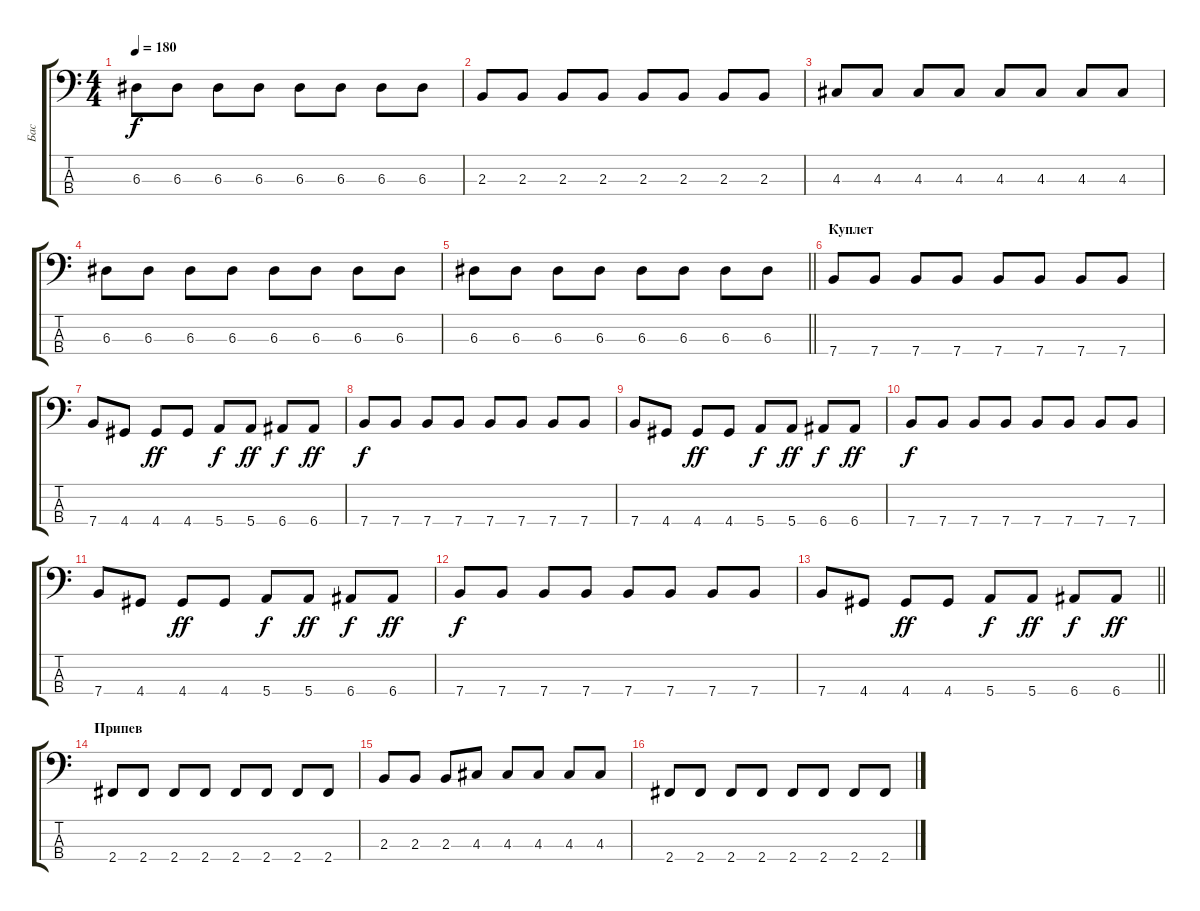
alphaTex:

\track ("Бас" "Бас") {instrument electricbassfinger}
\staff {score tabs}
\tuning (G2 D2 A1 E1) {hide}
\ts (4 4)
\tempo 180
\clef f4
\ks c
6.3.8{dy f} 6.3.8 6.3.8 6.3.8 6.3.8 6.3.8 6.3.8 6.3.8 |
2.3.8 2.3.8 2.3.8 2.3.8 2.3.8 2.3.8 2.3.8 2.3.8 |
4.3.8 4.3.8 4.3.8 4.3.8 4.3.8 4.3.8 4.3.8 4.3.8 |
6.3.8 6.3.8 6.3.8 6.3.8 6.3.8 6.3.8 6.3.8 6.3.8 |
\barLineRight lightlight
6.3.8 6.3.8 6.3.8 6.3.8 6.3.8 6.3.8 6.3.8 6.3.8 |
\section ("" "Куплет")
7.4.8 7.4.8 7.4.8 7.4.8 7.4.8 7.4.8 7.4.8 7.4.8 |
7.4.8 4.4.8 4.4.8{dy ff} 4.4.8 5.4.8{dy f} 5.4.8{dy ff} 6.4.8{dy f} 6.4.8{dy ff} |
7.4.8{dy f} 7.4.8 7.4.8 7.4.8 7.4.8 7.4.8 7.4.8 7.4.8 |
7.4.8 4.4.8 4.4.8{dy ff} 4.4.8 5.4.8{dy f} 5.4.8{dy ff} 6.4.8{dy f} 6.4.8{dy ff} |
7.4.8{dy f} 7.4.8 7.4.8 7.4.8 7.4.8 7.4.8 7.4.8 7.4.8 |
7.4.8 4.4.8 4.4.8{dy ff} 4.4.8 5.4.8{dy f} 5.4.8{dy ff} 6.4.8{dy f} 6.4.8{dy ff} |
7.4.8{dy f} 7.4.8 7.4.8 7.4.8 7.4.8 7.4.8 7.4.8 7.4.8 |
\barLineRight lightlight
7.4.8 4.4.8 4.4.8{dy ff} 4.4.8 5.4.8{dy f} 5.4.8{dy ff} 6.4.8{dy f} 6.4.8{dy ff} |
\section ("" "Припев")
2.4.8 2.4.8 2.4.8 2.4.8 2.4.8 2.4.8 2.4.8 2.4.8 |
2.3.8 2.3.8 2.3.8 4.3.8 4.3.8 4.3.8 4.3.8 4.3.8 |
2.4.8 2.4.8 2.4.8 2.4.8 2.4.8 2.4.8 2.4.8 2.4.8
